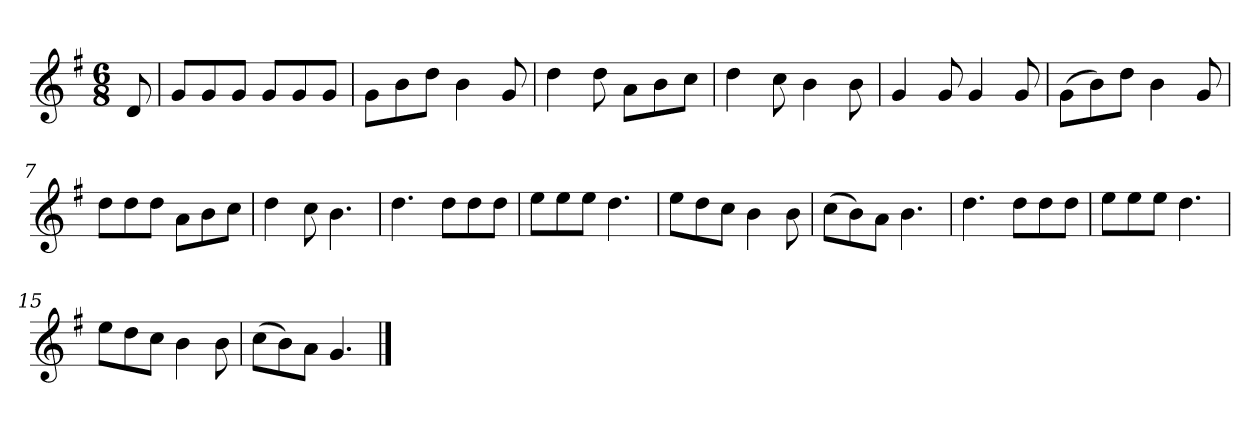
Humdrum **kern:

**kern
*part1
*staff1
*k[f#]
*M6/8
*MM120
=
8d
=1
8gL
8g
8gJ
8gL
8g
8gJ
=2
8gL
8b
8ddJ
4b
8g
=3
4dd
8dd
8aL
8b
8ccJ
=4
4dd
8cc
4b
8b
=5
4g
8g
4g
8g
=6
(8gL
8b)
8ddJ
4b
8g
=7
8ddL
8dd
8ddJ
8aL
8b
8ccJ
=8
4dd
8cc
4.b
=9
4.dd
8ddL
8dd
8ddJ
=10
8eeL
8ee
8eeJ
4.dd
=11
8eeL
8dd
8ccJ
4b
8b
=12
(8ccL
8b)
8aJ
4.b
=13
4.dd
8ddL
8dd
8ddJ
=14
8eeL
8ee
8eeJ
4.dd
=15
8eeL
8dd
8ccJ
4b
8b
=16
(8ccL
8b)
8aJ
4.g
==
*-
